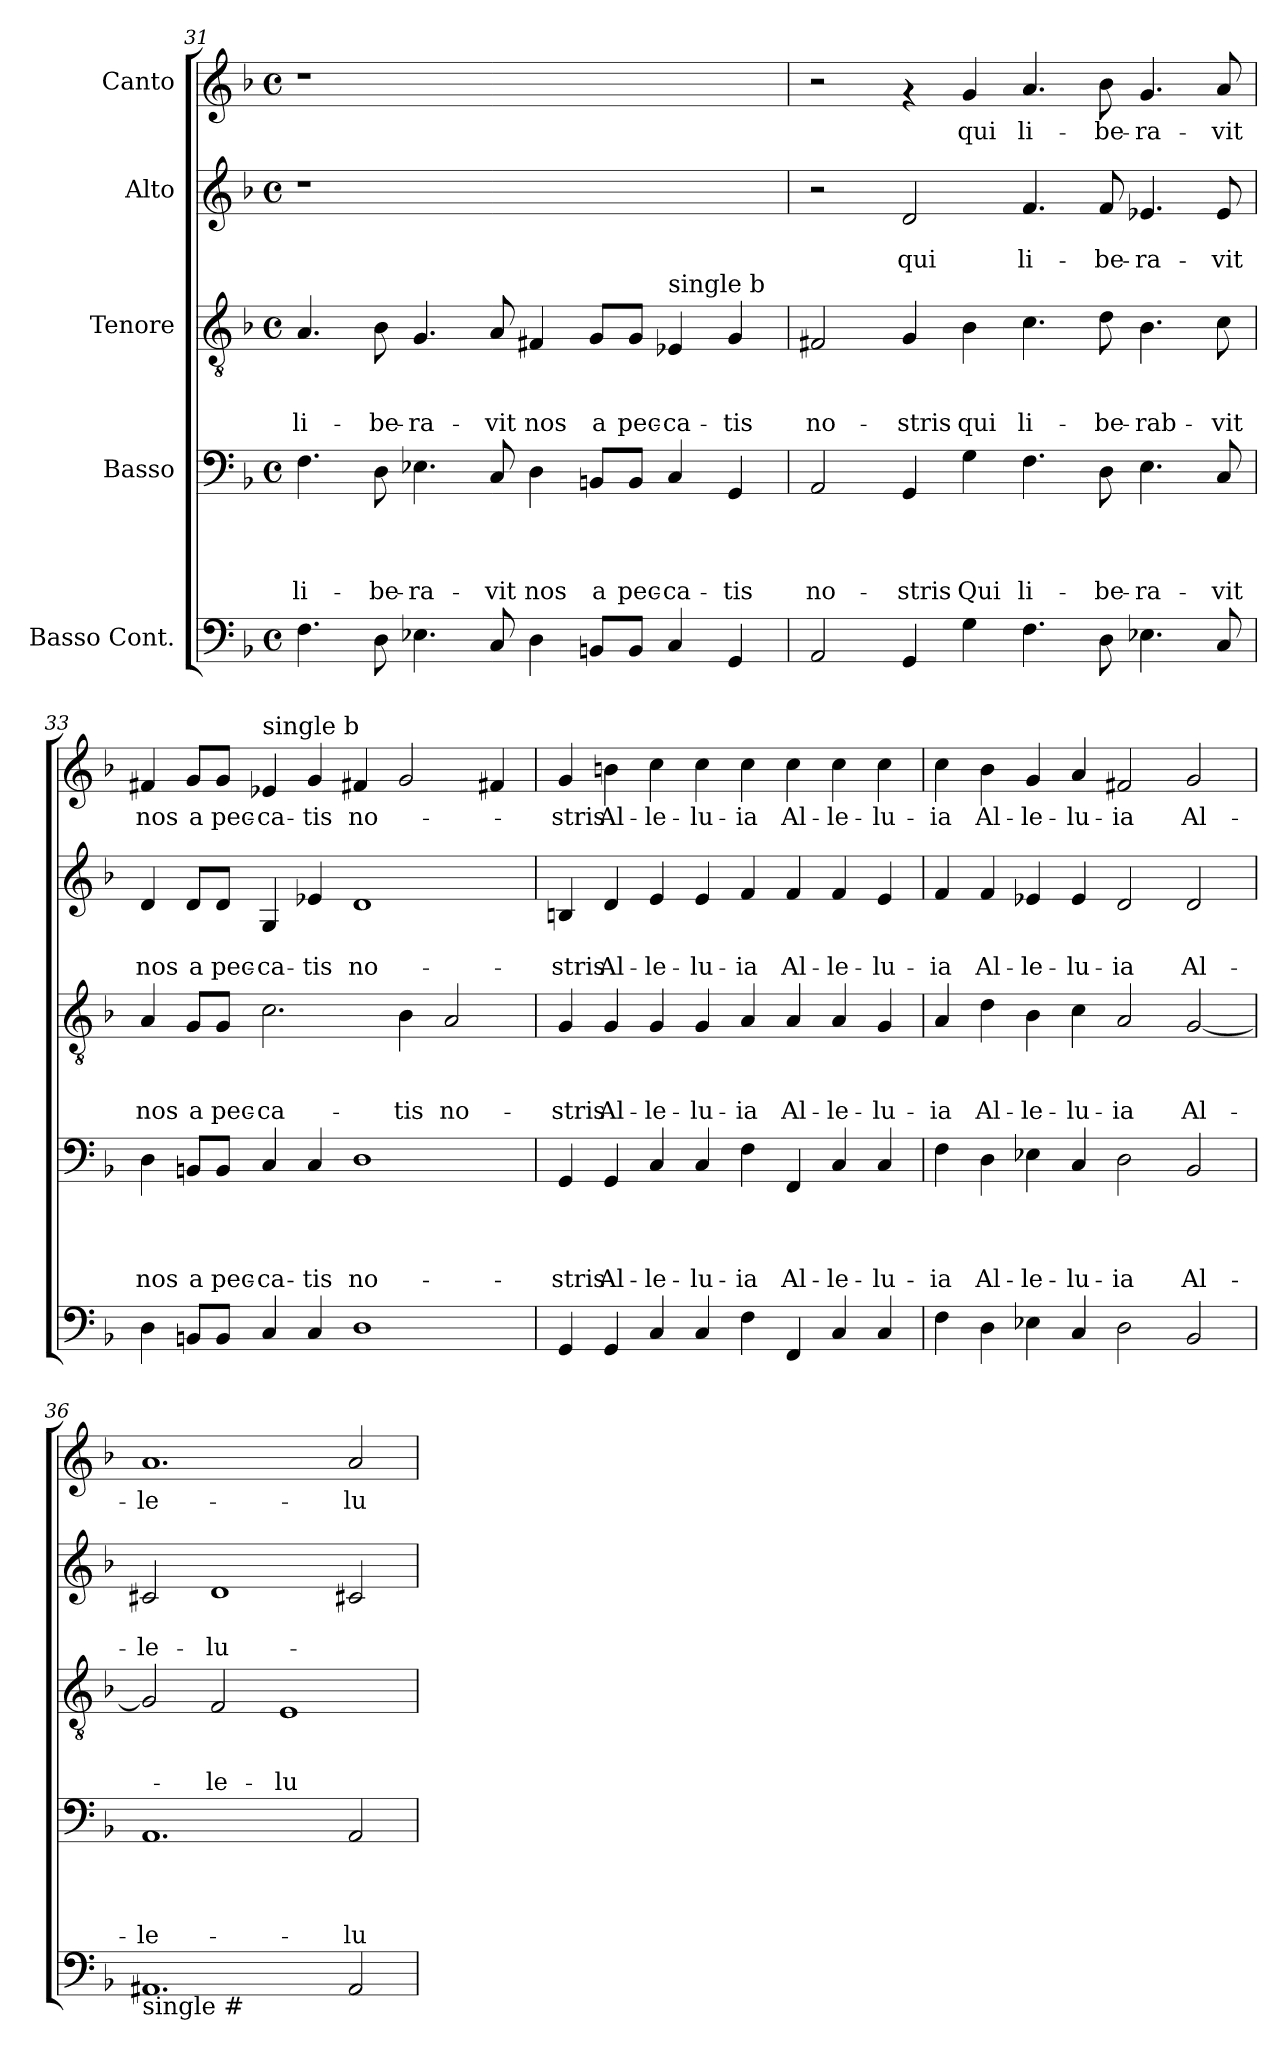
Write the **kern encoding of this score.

**kern	**kern	**text	**text	**text	**text	**kern	**text	**text	**text	**kern	**text	**text	**kern	**text
*part5	*part4	*part4	*part4	*part4	*part4	*part3	*part3	*part3	*part3	*part2	*part2	*part2	*part1	*part1
*staff5	*staff4	*staff4	*staff4	*staff4	*staff4	*staff3	*staff3	*staff3	*staff3	*staff2	*staff2	*staff2	*staff1	*staff1
*I"Basso Cont.	*I"Basso	*	*	*	*	*I"Tenore	*	*	*	*I"Alto	*	*	*I"Canto	*
*clefF4	*clefF4	*	*	*	*	*clefGv2	*	*	*	*clefG2	*	*	*clefG2	*
*ITrd7c12	*	*	*	*	*	*	*	*	*	*	*	*	*	*
*k[b-]	*k[b-]	*	*	*	*	*k[b-]	*	*	*	*k[b-]	*	*	*k[b-]	*
*F:	*F:	*	*	*	*	*F:	*	*	*	*F:	*	*	*F:	*
*M4/4	*M4/4	*	*	*	*	*M4/4	*	*	*	*M4/4	*	*	*M4/4	*
*met(c)	*met(c)	*	*	*	*	*met(c)	*	*	*	*met(c)	*	*	*met(c)	*
=31	=31	=31	=31	=31	=31	=31	=31	=31	=31	=31	=31	=31	=31	=31
!	!	!	!	!	!LO:LY:b	!	!	!	!LO:LY:b	!	!	!	!	!
4.FF\	4.F\	.	.	.	li-	4.A/	.	.	li-	1r	.	.	1r	.
!	!	!	!	!	!LO:LY:b	!	!	!	!LO:LY:b	!	!	!	!	!
8DD\	8D\	.	.	.	-be-	8B-\	.	.	-be-	.	.	.	.	.
!	!	!	!	!	!LO:LY:b	!	!	!	!LO:LY:b	!	!	!	!	!
4.EE-X\	4.E-X\	.	.	.	-ra-	4.G/	.	.	-ra-	.	.	.	.	.
!	!	!	!	!	!LO:LY:b	!	!	!	!LO:LY:b	!	!	!	!	!
8CC/	8C/	.	.	.	-vit	8A/	.	.	-vit	.	.	.	.	.
!	!	!	!	!	!LO:LY:b	!	!	!	!LO:LY:b	!	!	!	!	!
4DD\	4D\	.	.	.	nos	4F#X/	.	.	nos	1ryy	.	.	1ryy	.
!	!	!	!	!	!LO:LY:b	!	!	!	!LO:LY:b	!	!	!	!	!
8BBBn/L	8BBn/L	.	.	.	a	8G/L	.	.	a	.	.	.	.	.
!	!	!	!	!	!LO:LY:b	!	!	!	!LO:LY:b	!	!	!	!	!
8BBB/J	8BB/J	.	.	.	pec-	8G/J	.	.	pec-	.	.	.	.	.
!	!	!	!	!	!	!LO:TX:a:t=single b	!	!	!	!	!	!	!	!
!	!	!	!	!	!LO:LY:b	!	!	!	!LO:LY:b	!	!	!	!	!
4CC/	4C/	.	.	.	-ca-	4E-/	.	.	-ca-	.	.	.	.	.
!	!	!	!	!	!LO:LY:b	!	!	!	!LO:LY:b	!	!	!	!	!
4GGG/	4GG/	.	.	.	-tis	4G/	.	.	-tis	.	.	.	.	.
!!LO:LB:g=z
=32	=32	=32	=32	=32	=32	=32	=32	=32	=32	=32	=32	=32	=32	=32
!	!	!	!	!	!LO:LY:b	!	!	!	!LO:LY:b	!	!	!	!	!
2AAA/	2AA/	.	.	.	no-	2F#X/	.	.	no-	2r	.	.	2r	.
!	!	!	!	!	!LO:LY:b	!	!	!	!LO:LY:b	!	!	!LO:LY:b	!	!
4GGG/	4GG/	.	.	.	-stris	4G/	.	.	-stris	2d/	.	qui	4rf	.
!	!	!	!	!	!LO:LY:b	!	!	!	!LO:LY:b	!	!	!	!	!LO:LY:b
4GG\	4G\	.	.	.	Qui	4B-\	.	.	qui	.	.	.	4g/	qui
!	!	!	!	!	!LO:LY:b	!	!	!	!LO:LY:b	!	!	!LO:LY:b	!	!LO:LY:b
4.FF\	4.F\	.	.	.	li-	4.c\	.	.	li-	4.f/	.	li-	4.a/	li-
!	!	!	!	!	!LO:LY:b	!	!	!	!LO:LY:b	!	!	!LO:LY:b	!	!LO:LY:b
8DD\	8D\	.	.	.	-be-	8d\	.	.	-be-	8f/	.	-be-	8b-\	-be-
!	!	!	!	!	!LO:LY:b	!	!	!	!LO:LY:b	!	!	!LO:LY:b	!	!LO:LY:b
4.EE-i\	4.E\	.	.	.	-ra-	4.B-\	.	.	-rab-	4.e-X/	.	-ra-	4.g/	-ra-
!	!	!	!	!	!LO:LY:b	!	!	!	!LO:LY:b	!	!	!LO:LY:b	!	!LO:LY:b
8CC/	8C/	.	.	.	-vit	8c\	.	.	-vit	8e-/	.	-vit	8a/	-vit
=33	=33	=33	=33	=33	=33	=33	=33	=33	=33	=33	=33	=33	=33	=33
!	!	!	!	!	!LO:LY:b	!	!	!	!LO:LY:b	!	!	!LO:LY:b	!	!LO:LY:b
4DD\	4D\	.	.	.	nos	4A/	.	.	nos	4d/	.	nos	4f#X/	nos
!	!	!	!	!	!LO:LY:b	!	!	!	!LO:LY:b	!	!	!LO:LY:b	!	!LO:LY:b
8BBBn/L	8BBn/L	.	.	.	a	8G/L	.	.	a	8d/L	.	a	8g/L	a
!	!	!	!	!	!LO:LY:b	!	!	!	!LO:LY:b	!	!	!LO:LY:b	!	!LO:LY:b
8BBB/J	8BB/J	.	.	.	pec-	8G/J	.	.	pec-	8d/J	.	pec-	8g/J	pec-
!	!	!	!	!	!	!	!	!	!	!	!	!	!LO:TX:a:t=single b	!
!	!	!	!	!	!LO:LY:b	!	!	!	!LO:LY:b	!	!	!LO:LY:b	!	!LO:LY:b
4CC/	4C/	.	.	.	-ca-	2.c\	.	.	-ca-	4G/	.	-ca-	4e-/	-ca-
!	!	!	!	!	!LO:LY:b	!	!	!	!	!	!	!LO:LY:b	!	!LO:LY:b
4CC/	4C/	.	.	.	-tis	.	.	.	.	4e-X/	.	-tis	4g/	-tis
!	!	!	!	!	!LO:LY:b	!	!	!	!	!	!	!LO:LY:b	!	!LO:LY:b
1DD	1D	.	.	.	no-	.	.	.	.	1d	.	no-	4f#X/	no-
!	!	!	!	!	!	!	!	!	!LO:LY:b	!	!	!	!	!
.	.	.	.	.	.	4B-\	.	.	-tis	.	.	.	2g/	.
!	!	!	!	!	!	!	!	!	!LO:LY:b	!	!	!	!	!
.	.	.	.	.	.	2A/	.	.	no-	.	.	.	.	.
.	.	.	.	.	.	.	.	.	.	.	.	.	4f#X/	.
!!LO:PB:g=z
=34	=34	=34	=34	=34	=34	=34	=34	=34	=34	=34	=34	=34	=34	=34
!	!	!	!	!	!LO:LY:b	!	!	!	!LO:LY:b	!	!	!LO:LY:b	!	!LO:LY:b
4GGG/	4GG/	.	.	.	-stris	4G/	.	.	-stris	4Bn/	.	-stris	4g/	-stris
!	!	!	!	!	!LO:LY:b	!	!	!	!LO:LY:b	!	!	!LO:LY:b	!	!LO:LY:b
4GGG/	4GG/	.	.	.	Al-	4G/	.	.	Al-	4d/	.	Al-	4bn\	Al-
!	!	!	!	!	!LO:LY:b	!	!	!	!LO:LY:b	!	!	!LO:LY:b	!	!LO:LY:b
4CC/	4C/	.	.	.	-le-	4G/	.	.	-le-	4e/	.	-le-	4cc\	-le-
!	!	!	!	!	!LO:LY:b	!	!	!	!LO:LY:b	!	!	!LO:LY:b	!	!LO:LY:b
4CC/	4C/	.	.	.	-lu-	4G/	.	.	-lu-	4e/	.	-lu-	4cc\	-lu-
!	!	!	!	!	!LO:LY:b	!	!	!	!LO:LY:b	!	!	!LO:LY:b	!	!LO:LY:b
4FF\	4F\	.	.	.	-ia	4A/	.	.	-ia	4f/	.	-ia	4cc\	-ia
!	!	!	!	!	!LO:LY:b	!	!	!	!LO:LY:b	!	!	!LO:LY:b	!	!LO:LY:b
4FFF/	4FF/	.	.	.	Al-	4A/	.	.	Al-	4f/	.	Al-	4cc\	Al-
!	!	!	!	!	!LO:LY:b	!	!	!	!LO:LY:b	!	!	!LO:LY:b	!	!LO:LY:b
4CC/	4C/	.	.	.	-le-	4A/	.	.	-le-	4f/	.	-le-	4cc\	-le-
!	!	!	!	!	!LO:LY:b	!	!	!	!LO:LY:b	!	!	!LO:LY:b	!	!LO:LY:b
4CC/	4C/	.	.	.	-lu-	4G/	.	.	-lu-	4e/	.	-lu-	4cc\	-lu-
=35	=35	=35	=35	=35	=35	=35	=35	=35	=35	=35	=35	=35	=35	=35
!	!	!	!	!	!LO:LY:b	!	!	!	!LO:LY:b	!	!	!LO:LY:b	!	!LO:LY:b
4FF\	4F\	.	.	.	-ia	4A/	.	.	-ia	4f/	.	-ia	4cc\	-ia
!	!	!	!	!	!LO:LY:b	!	!	!	!LO:LY:b	!	!	!LO:LY:b	!	!LO:LY:b
4DD\	4D\	.	.	.	Al-	4d\	.	.	Al-	4f/	.	Al-	4b-\	Al-
!	!	!	!	!	!LO:LY:b	!	!	!	!LO:LY:b	!	!	!LO:LY:b	!	!LO:LY:b
4EE-X\	4E-X\	.	.	.	-le-	4B-\	.	.	-le-	4e-X/	.	-le-	4g/	-le-
!	!	!	!	!	!LO:LY:b	!	!	!	!LO:LY:b	!	!	!LO:LY:b	!	!LO:LY:b
4CC/	4C/	.	.	.	-lu-	4c\	.	.	-lu-	4e-/	.	-lu-	4a/	-lu-
!	!	!	!	!	!LO:LY:b	!	!	!	!LO:LY:b	!	!	!LO:LY:b	!	!LO:LY:b
2DD>\	2D\	.	.	.	-ia	2A/	.	.	-ia	2d/	.	-ia	2f#X/	-ia
!	!	!	!	!	!LO:LY:b	!	!	!	!LO:LY:b	!	!	!LO:LY:b	!	!LO:LY:b
2BBB-/	2BB-/	.	.	.	Al-	[<2G/	.	.	Al-	2d/	.	Al-	2g/	Al-
=36	=36	=36	=36	=36	=36	=36	=36	=36	=36	=36	=36	=36	=36	=36
!LO:TX:b:t=single #	!	!	!	!	!	!	!	!	!	!	!	!	!	!
!	!	!	!	!	!LO:LY:b	!	!	!	!	!	!	!LO:LY:b	!	!LO:LY:b
1.AAA#	1.AA	.	.	.	-le-	2G/]	.	.	.	2c#X/	.	-le-	1.a	-le-
!	!	!	!	!	!	!	!	!	!LO:LY:b	!	!	!LO:LY:b	!	!
.	.	.	.	.	.	2F/	.	.	-le-	1d	.	-lu-	.	.
!	!	!	!	!	!	!	!	!	!LO:LY:b	!	!	!	!	!
.	.	.	.	.	.	1E	.	.	-lu-	.	.	.	.	.
!	!	!	!	!	!LO:LY:b	!	!	!	!	!	!	!	!	!LO:LY:b
2AAA#/	2AA/	.	.	.	-lu-	.	.	.	.	2c#X/	.	.	2a/	-lu-
=	=	=	=	=	=	=	=	=	=	=	=	=	=	=
*-	*-	*-	*-	*-	*-	*-	*-	*-	*-	*-	*-	*-	*-	*-
